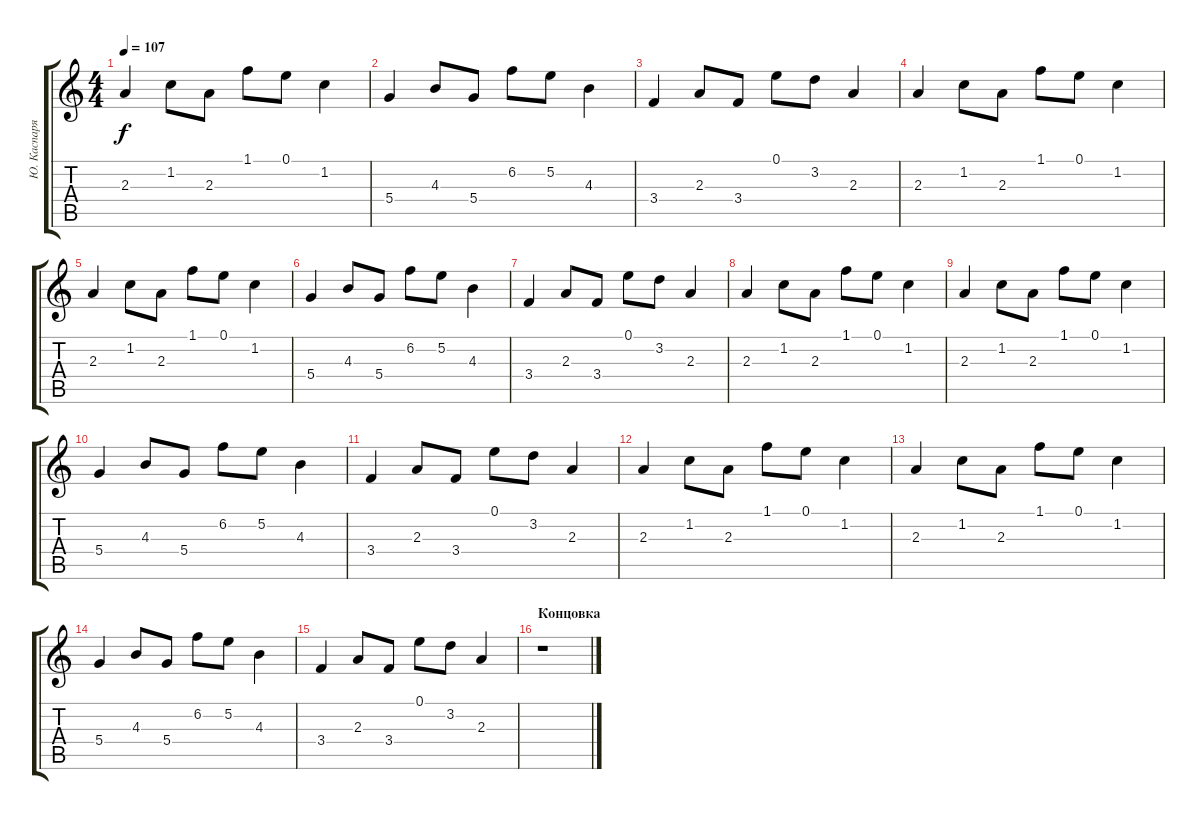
\track ("Ю. Каспарян" "Ю. Каспаря") {instrument electricguitarclean}
\staff {score tabs}
\tuning (E4 B3 G3 D3 A2 E2) {hide}
\ts (4 4)
\tempo 107
\clef g2
\ks c
2.3.4{dy f} 1.2.8 2.3.8 1.1.8 0.1.8 1.2.4 |
5.4.4 4.3.8 5.4.8 6.2.8 5.2.8 4.3.4 |
3.4.4 2.3.8 3.4.8 0.1.8 3.2.8 2.3.4 |
2.3.4 1.2.8 2.3.8 1.1.8 0.1.8 1.2.4 |
2.3.4 1.2.8 2.3.8 1.1.8 0.1.8 1.2.4 |
5.4.4 4.3.8 5.4.8 6.2.8 5.2.8 4.3.4 |
3.4.4 2.3.8 3.4.8 0.1.8 3.2.8 2.3.4 |
2.3.4 1.2.8 2.3.8 1.1.8 0.1.8 1.2.4 |
2.3.4 1.2.8 2.3.8 1.1.8 0.1.8 1.2.4 |
5.4.4 4.3.8 5.4.8 6.2.8 5.2.8 4.3.4 |
3.4.4 2.3.8 3.4.8 0.1.8 3.2.8 2.3.4 |
2.3.4 1.2.8 2.3.8 1.1.8 0.1.8 1.2.4 |
2.3.4 1.2.8 2.3.8 1.1.8 0.1.8 1.2.4 |
5.4.4 4.3.8 5.4.8 6.2.8 5.2.8 4.3.4 |
3.4.4 2.3.8 3.4.8 0.1.8 3.2.8 2.3.4 |
\section ("" "Концовка")
r.1
